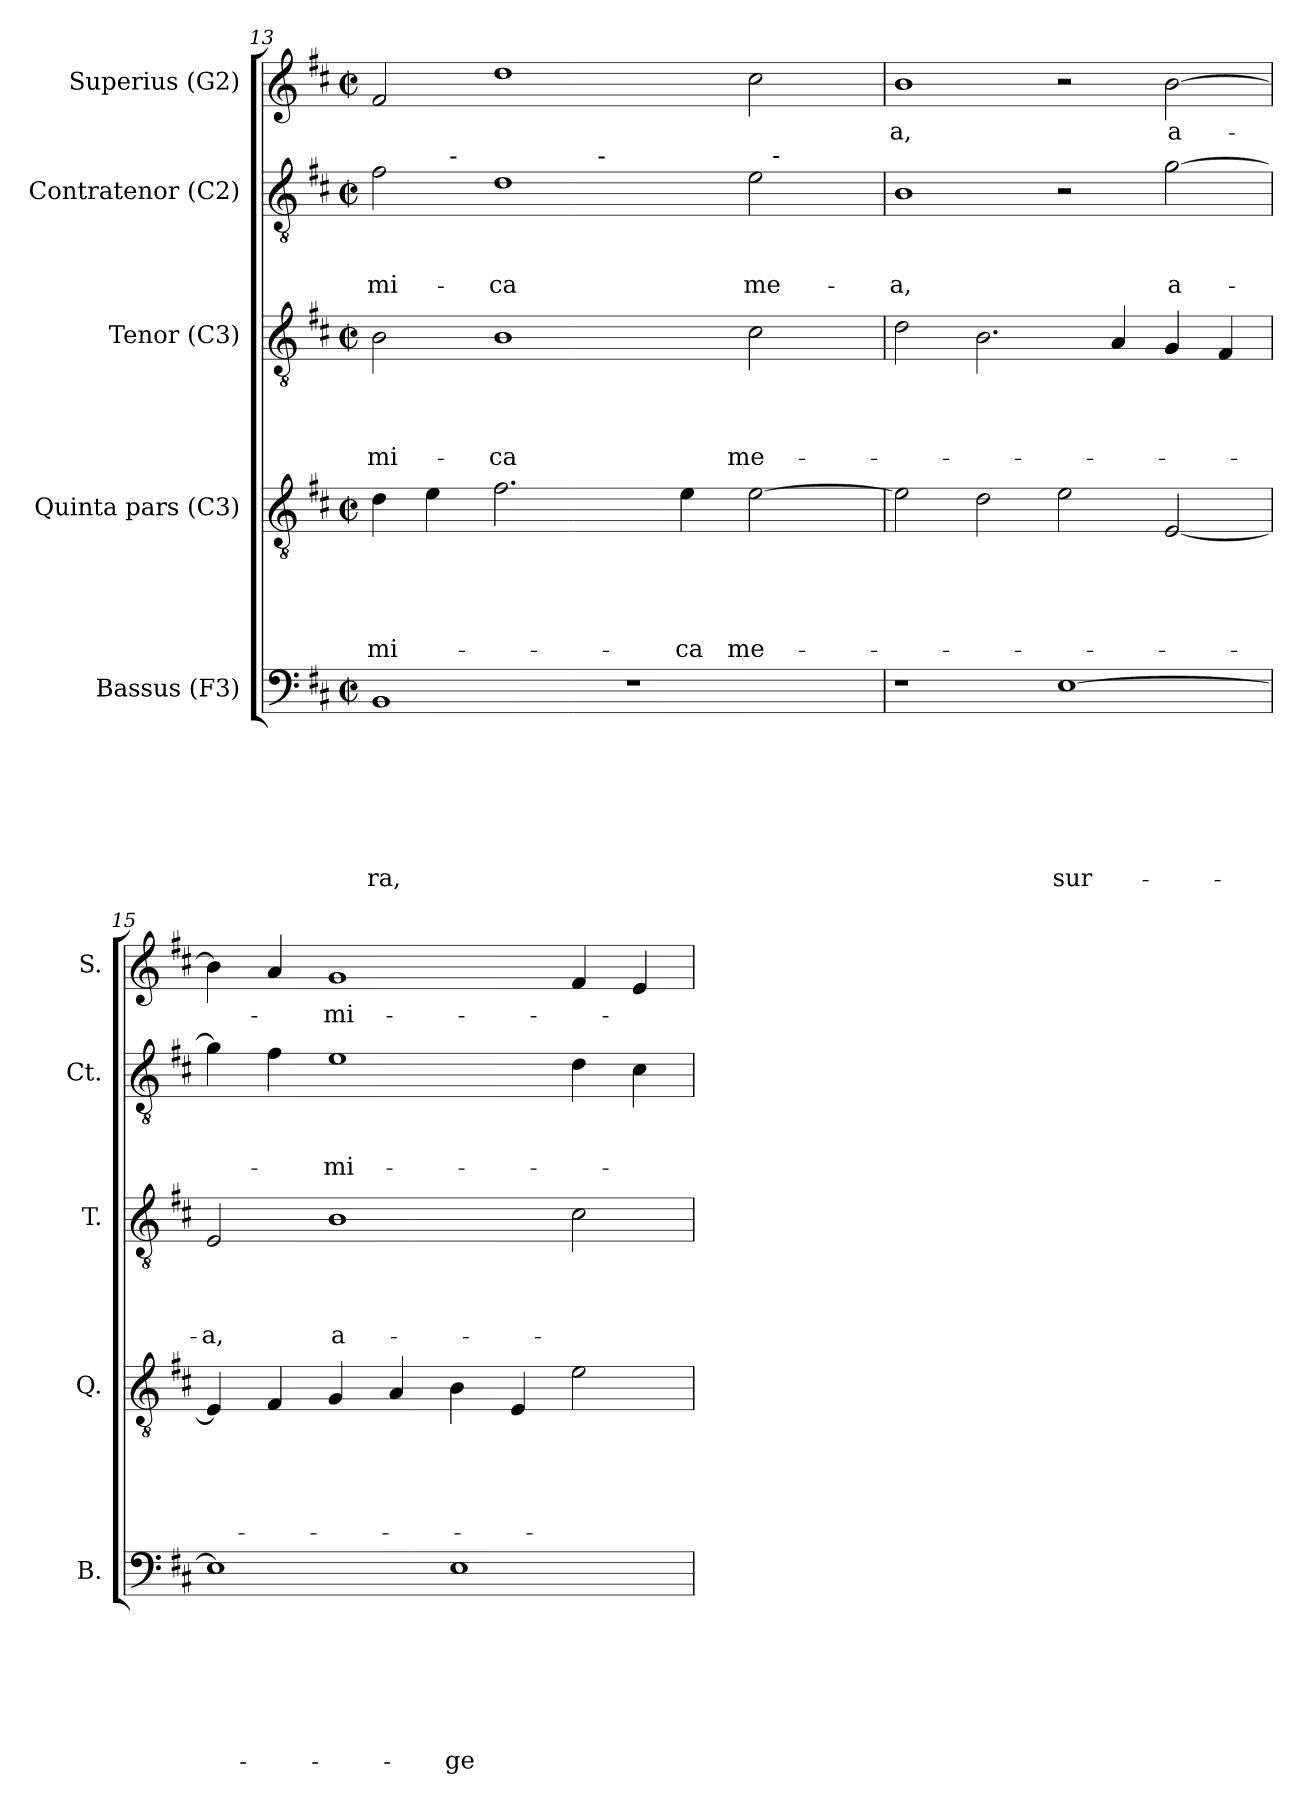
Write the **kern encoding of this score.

**kern	**text	**text	**text	**text	**text	**text	**text	**kern	**text	**text	**text	**text	**text	**kern	**text	**text	**text	**text	**kern	**text	**text	**text	**kern	**text
*part5	*part5	*part5	*part5	*part5	*part5	*part5	*part5	*part4	*part4	*part4	*part4	*part4	*part4	*part3	*part3	*part3	*part3	*part3	*part2	*part2	*part2	*part2	*part1	*part1
*staff5	*staff5	*staff5	*staff5	*staff5	*staff5	*staff5	*staff5	*staff4	*staff4	*staff4	*staff4	*staff4	*staff4	*staff3	*staff3	*staff3	*staff3	*staff3	*staff2	*staff2	*staff2	*staff2	*staff1	*staff1
*I"Bassus (F3)	*	*	*	*	*	*	*	*I"Quinta pars (C3)	*	*	*	*	*	*I"Tenor (C3)	*	*	*	*	*I"Contratenor (C2)	*	*	*	*I"Superius (G2)	*
*I'B.	*	*	*	*	*	*	*	*I'Q.	*	*	*	*	*	*I'T.	*	*	*	*	*I'Ct.	*	*	*	*I'S.	*
!!LO:LB:g=z
*clefF4	*	*	*	*	*	*	*	*clefGv2	*	*	*	*	*	*clefGv2	*	*	*	*	*clefGv2	*	*	*	*clefG2	*
*k[f#c#]	*	*	*	*	*	*	*	*k[f#c#]	*	*	*	*	*	*k[f#c#]	*	*	*	*	*k[f#c#]	*	*	*	*k[f#c#]	*
*D:	*	*	*	*	*	*	*	*D:	*	*	*	*	*	*D:	*	*	*	*	*D:	*	*	*	*D:	*
*M2/2	*	*	*	*	*	*	*	*M2/2	*	*	*	*	*	*M2/2	*	*	*	*	*M2/2	*	*	*	*M2/2	*
*met(c|)	*	*	*	*	*	*	*	*met(c|)	*	*	*	*	*	*met(c|)	*	*	*	*	*met(c|)	*	*	*	*met(c|)	*
=13	=13	=13	=13	=13	=13	=13	=13	=13	=13	=13	=13	=13	=13	=13	=13	=13	=13	=13	=13	=13	=13	=13	=13	=13
!	!	!	!	!	!	!	!LO:LY:b	!	!	!	!	!	!LO:LY:b	!	!	!	!	!LO:LY:b	!	!	!	!LO:LY:b	!	!
*	*	*	*	*	*	*	*	*	*	*	*	*	*	*	*	*	*	*	*^	*	*	*	*	*
*	*	*	*	*	*	*	*	*	*	*	*	*	*	*	*	*	*	*	*	*^	*	*	*	*	*
*	*	*	*	*	*	*	*	*	*	*	*	*	*	*	*	*	*	*	*	*	*^	*	*	*	*	*
1BB	.	.	.	.	.	.	-ra,	4d\	.	.	.	.	-mi-	2B\	.	.	.	-mi-	2f#\	4ryy	2ryy	1ryy	.	.	-mi-	2f#/	.
.	.	.	.	.	.	.	.	4e\	.	.	.	.	.	.	.	.	.	.	.	16ryy	.	.	.	.	.	.	.
!	!	!	!	!	!	!	!	!	!	!	!	!	!	!	!	!	!	!	!	!LO:TX:a:t=-	!	!	!	!	!	!	!
.	.	.	.	.	.	.	.	.	.	.	.	.	.	.	.	.	.	.	.	1ryy	.	.	.	.	.	.	.
!	!	!	!	!	!	!	!	!	!	!	!	!	!	!	!	!	!	!LO:LY:b	!	!	!	!	!	!	!LO:LY:b	!	!
.	.	.	.	.	.	.	.	2.f#\	.	.	.	.	.	1B	.	.	.	-ca	1d	.	4ryy	.	.	.	-ca	1dd	.
.	.	.	.	.	.	.	.	.	.	.	.	.	.	.	.	.	.	.	.	.	8ryy	.	.	.	.	.	.
.	.	.	.	.	.	.	.	.	.	.	.	.	.	.	.	.	.	.	.	.	32ryy	.	.	.	.	.	.
!	!	!	!	!	!	!	!	!	!	!	!	!	!	!	!	!	!	!	!	!	!LO:TX:a:t=-	!	!	!	!	!	!
.	.	.	.	.	.	.	.	.	.	.	.	.	.	.	.	.	.	.	.	.	1ryy	.	.	.	.	.	.
1r	.	.	.	.	.	.	.	.	.	.	.	.	.	.	.	.	.	.	.	.	.	2ryy	.	.	.	.	.
!	!	!	!	!	!	!	!	!	!	!	!	!	!LO:LY:b	!	!	!	!	!	!	!	!	!	!	!	!	!	!
.	.	.	.	.	.	.	.	4e\	.	.	.	.	-ca	.	.	.	.	.	.	.	.	.	.	.	.	.	.
.	.	.	.	.	.	.	.	.	.	.	.	.	.	.	.	.	.	.	.	2ryy	.	.	.	.	.	.	.
!	!	!	!	!	!	!	!	!	!	!	!	!	!LO:LY:b	!	!	!	!	!LO:LY:b	!	!	!	!	!	!	!LO:LY:b	!	!
.	.	.	.	.	.	.	.	[>2e\	.	.	.	.	me-	2c#\	.	.	.	me-	2e\	.	.	16ryy	.	.	me-	2cc#\	.
!	!	!	!	!	!	!	!	!	!	!	!	!	!	!	!	!	!	!	!	!	!	!LO:TX:a:t=-	!	!	!	!	!
.	.	.	.	.	.	.	.	.	.	.	.	.	.	.	.	.	.	.	.	.	.	4..ryy	.	.	.	.	.
.	.	.	.	.	.	.	.	.	.	.	.	.	.	.	.	.	.	.	.	8.ryy	.	.	.	.	.	.	.
.	.	.	.	.	.	.	.	.	.	.	.	.	.	.	.	.	.	.	.	.	16.ryy	.	.	.	.	.	.
=14	=14	=14	=14	=14	=14	=14	=14	=14	=14	=14	=14	=14	=14	=14	=14	=14	=14	=14	=14	=14	=14	=14	=14	=14	=14	=14	=14
!	!	!	!	!	!	!	!	!	!	!	!	!	!	!	!	!	!	!	!	!	!	!	!	!	!LO:LY:b	!	!LO:LY:b
*	*	*	*	*	*	*	*	*	*	*	*	*	*	*	*	*	*	*	*v	*v	*v	*v	*	*	*	*	*
1r	.	.	.	.	.	.	.	2e\]	.	.	.	.	.	2d\	.	.	.	.	1B	.	.	-a,	1b	-a,
.	.	.	.	.	.	.	.	2d\	.	.	.	.	.	2.B\	.	.	.	.	.	.	.	.	.	.
!	!	!	!	!	!	!	!LO:LY:b	!	!	!	!	!	!	!	!	!	!	!	!	!	!	!	!	!
[>1E	.	.	.	.	.	.	sur-	2e\	.	.	.	.	.	.	.	.	.	.	2r	.	.	.	2r	.
.	.	.	.	.	.	.	.	.	.	.	.	.	.	4A/	.	.	.	.	.	.	.	.	.	.
!	!	!	!	!	!	!	!	!	!	!	!	!	!	!	!	!	!	!	!	!	!	!LO:LY:b	!	!LO:LY:b
.	.	.	.	.	.	.	.	[<2E/	.	.	.	.	.	4G/	.	.	.	.	[>2g\	.	.	a-	[>2b\	a-
.	.	.	.	.	.	.	.	.	.	.	.	.	.	4F#/	.	.	.	.	.	.	.	.	.	.
=15	=15	=15	=15	=15	=15	=15	=15	=15	=15	=15	=15	=15	=15	=15	=15	=15	=15	=15	=15	=15	=15	=15	=15	=15
!	!	!	!	!	!	!	!	!	!	!	!	!	!	!	!	!	!	!LO:LY:b	!	!	!	!	!	!
1E]	.	.	.	.	.	.	.	4E/]	.	.	.	.	.	2E/	.	.	.	-a,	4g\]	.	.	.	4b\]	.
.	.	.	.	.	.	.	.	4F#/	.	.	.	.	.	.	.	.	.	.	4f#\	.	.	.	4a/	.
!	!	!	!	!	!	!	!	!	!	!	!	!	!	!	!	!	!	!LO:LY:b:rj	!	!	!	!LO:LY:b	!	!LO:LY:b
.	.	.	.	.	.	.	.	4G/	.	.	.	.	.	1B	.	.	.	a-	1e	.	.	-mi-	1g	-mi-
.	.	.	.	.	.	.	.	4A/	.	.	.	.	.	.	.	.	.	.	.	.	.	.	.	.
!	!	!	!	!	!	!	!LO:LY:b	!	!	!	!	!	!	!	!	!	!	!	!	!	!	!	!	!
1E	.	.	.	.	.	.	-ge	4B\	.	.	.	.	.	.	.	.	.	.	.	.	.	.	.	.
.	.	.	.	.	.	.	.	4E/	.	.	.	.	.	.	.	.	.	.	.	.	.	.	.	.
.	.	.	.	.	.	.	.	2e\	.	.	.	.	.	2c#\	.	.	.	.	4d\	.	.	.	4f#/	.
.	.	.	.	.	.	.	.	.	.	.	.	.	.	.	.	.	.	.	4c#\	.	.	.	4e/	.
=	=	=	=	=	=	=	=	=	=	=	=	=	=	=	=	=	=	=	=	=	=	=	=	=
*-	*-	*-	*-	*-	*-	*-	*-	*-	*-	*-	*-	*-	*-	*-	*-	*-	*-	*-	*-	*-	*-	*-	*-	*-
